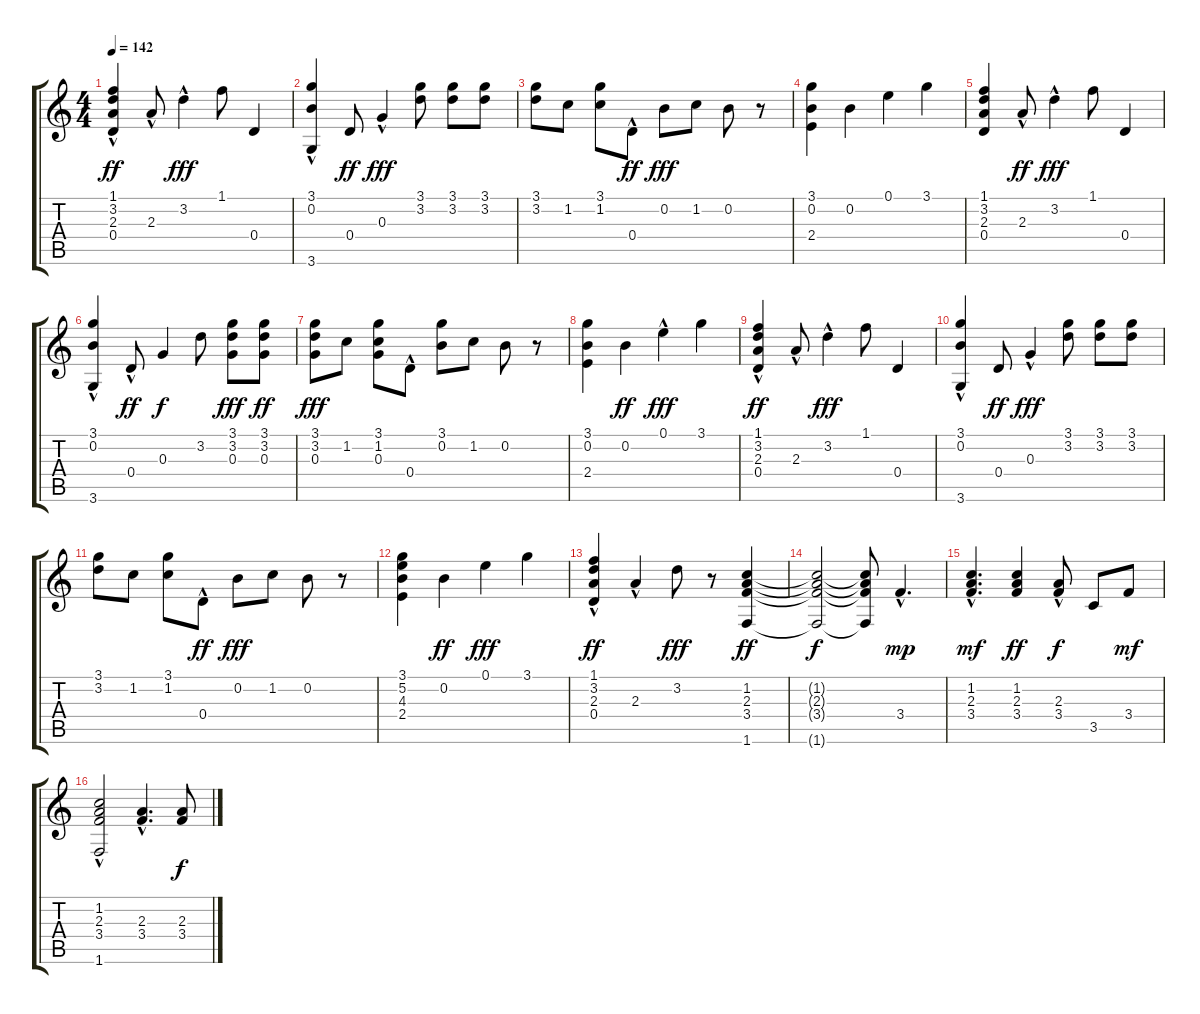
\track "" {instrument electricguitarclean}
\staff {score tabs}
\tuning (E4 B3 G3 D3 A2 E2) {hide}
\ts (4 4)
\tempo 142
\clef g2
\ks c
(1.1 3.2{hac} 2.3 0.4{hac}).4{dy ff} 2.3{hac}.8 3.2{hac}.4{dy fff} 1.1.8 0.4.4 |
(3.1 0.2{hac} 3.6).4 0.4.8{dy ff} 0.3{hac}.4{dy fff} (3.1 3.2).8 (3.1 3.2).8 (3.1 3.2).8 |
(3.1 3.2).8 1.2.8 (3.1 1.2).8 0.4{hac}.8{dy ff} 0.2.8{dy fff} 1.2.8 0.2.8 r.8 |
(3.1 0.2 2.4).4 0.2.4 0.1.4 3.1.4 |
(1.1 3.2 2.3 0.4).4 2.3{hac}.8{dy ff} 3.2{hac}.4{dy fff} 1.1.8 0.4.4 |
(3.1 0.2{hac} 3.6).4 0.4{hac}.8{dy ff} 0.3.4{dy f} 3.2.8 (3.1 3.2 0.3).8{dy fff} (3.1 3.2 0.3).8{dy ff} |
(3.1 3.2 0.3).8{dy fff} 1.2.8 (3.1 1.2 0.3).8 0.4{hac}.8 (3.1 0.2).8 1.2.8 0.2.8 r.8 |
(3.1 0.2 2.4).4 0.2.4{dy ff} 0.1{hac}.4{dy fff} 3.1.4 |
(1.1 3.2{hac} 2.3 0.4{hac}).4{dy ff} 2.3{hac}.8 3.2{hac}.4{dy fff} 1.1.8 0.4.4 |
(3.1 0.2{hac} 3.6).4 0.4.8{dy ff} 0.3{hac}.4{dy fff} (3.1 3.2).8 (3.1 3.2).8 (3.1 3.2).8 |
(3.1 3.2).8 1.2.8 (3.1 1.2).8 0.4{hac}.8{dy ff} 0.2.8{dy fff} 1.2.8 0.2.8 r.8 |
(3.1 5.2 4.3 2.4).4 0.2.4{dy ff} 0.1.4{dy fff} 3.1.4 |
(1.1 3.2 2.3 0.4{hac}).4{dy ff} 2.3{hac}.4 3.2.8{dy fff} r.8 (1.2 2.3 3.4 1.6).4{dy ff} |
(1.2{t} 2.3{t} 3.4{t} 1.6{t}).2{dy f} (1.2{t} 2.3{t} 3.4{t} 1.6{t}).8 3.4{hac}.4{d dy mp} |
(1.2{hac} 2.3{hac} 3.4).4{d dy mf} (1.2 2.3 3.4).4{dy ff} (2.3{hac} 3.4).8{dy f} 3.5.8 3.4.8{dy mf} |
(1.2 2.3{hac} 3.4{hac} 1.6).2 (2.3{hac} 3.4{hac}).4{d} (2.3 3.4).8{dy f}
